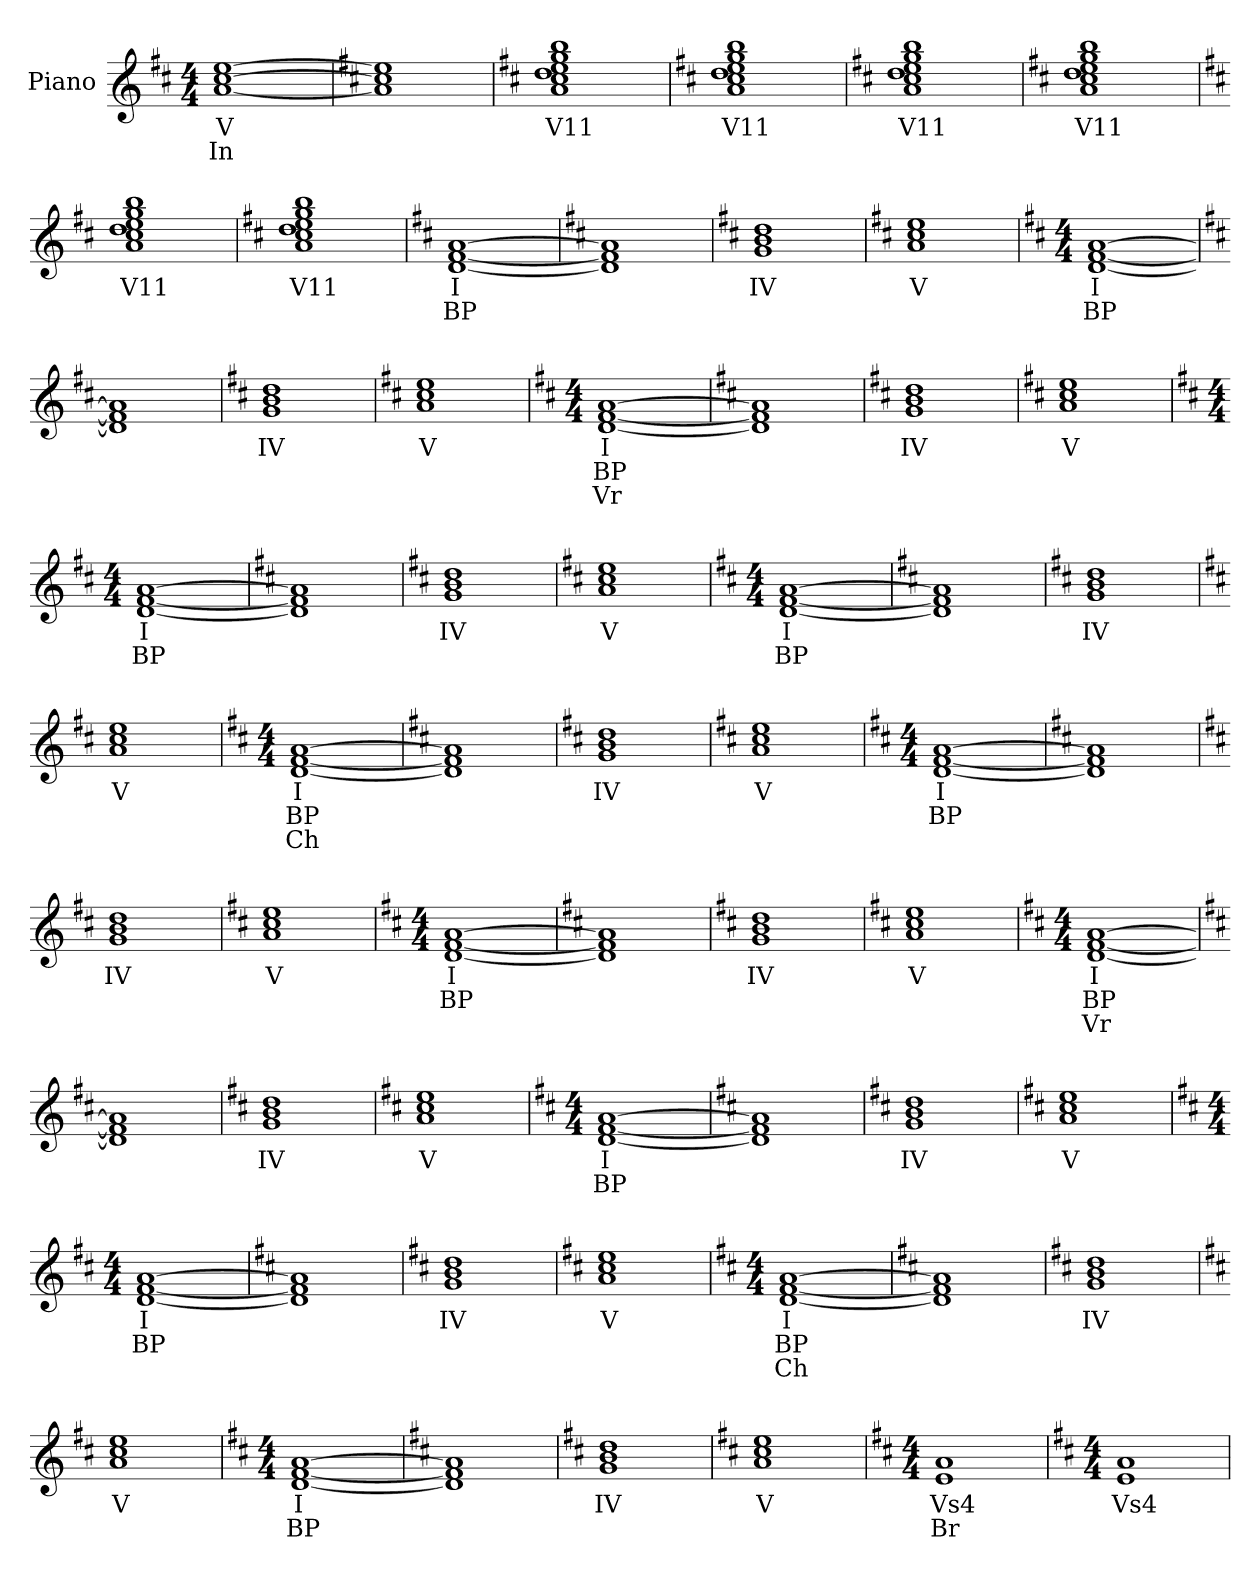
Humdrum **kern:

**kern	**text	**text	**text
*part1	*part1	*part1	*part1
*staff1	*staff1	*staff1	*staff1
*I"Piano	*	*	*
*I'Pno	*	*	*
*k[f#c#]	*	*	*
*D:	*	*	*
*M4/4	*	*	*
=	=	=	=
[1a [1cc# [1ee	V	In	.
=	=	=	=
*k[f#c#]	*	*	*
*D:	*	*	*
1a] 1cc#] 1ee]	.	.	.
=	=	=	=
*k[f#c#]	*	*	*
*D:	*	*	*
1a 1cc# 1ee 1gg 1bb 1dd	V11	.	.
=	=	=	=
*k[f#c#]	*	*	*
*D:	*	*	*
1a 1cc# 1ee 1gg 1bb 1dd	V11	.	.
=	=	=	=
*k[f#c#]	*	*	*
*D:	*	*	*
1a 1cc# 1ee 1gg 1bb 1dd	V11	.	.
=	=	=	=
*k[f#c#]	*	*	*
*D:	*	*	*
1a 1cc# 1ee 1gg 1bb 1dd	V11	.	.
=	=	=	=
*k[f#c#]	*	*	*
*D:	*	*	*
1a 1cc# 1ee 1gg 1bb 1dd	V11	.	.
=	=	=	=
*k[f#c#]	*	*	*
*D:	*	*	*
1a 1cc# 1ee 1gg 1bb 1dd	V11	.	.
=	=	=	=
*k[f#c#]	*	*	*
*D:	*	*	*
[1d [1f# [1a	I	BP	.
=	=	=	=
*k[f#c#]	*	*	*
*D:	*	*	*
1d] 1f#] 1a]	.	.	.
=	=	=	=
*k[f#c#]	*	*	*
*D:	*	*	*
1g 1b 1dd	IV	.	.
=	=	=	=
*k[f#c#]	*	*	*
*D:	*	*	*
1a 1cc# 1ee	V	.	.
=	=	=	=
*k[f#c#]	*	*	*
*D:	*	*	*
*M4/4	*	*	*
[1d [1f# [1a	I	BP	.
=	=	=	=
*k[f#c#]	*	*	*
*D:	*	*	*
1d] 1f#] 1a]	.	.	.
=	=	=	=
*k[f#c#]	*	*	*
*D:	*	*	*
1g 1b 1dd	IV	.	.
=	=	=	=
*k[f#c#]	*	*	*
*D:	*	*	*
1a 1cc# 1ee	V	.	.
=	=	=	=
*k[f#c#]	*	*	*
*D:	*	*	*
*M4/4	*	*	*
[1d [1f# [1a	I	BP	Vr
=	=	=	=
*k[f#c#]	*	*	*
*D:	*	*	*
1d] 1f#] 1a]	.	.	.
=	=	=	=
*k[f#c#]	*	*	*
*D:	*	*	*
1g 1b 1dd	IV	.	.
=	=	=	=
*k[f#c#]	*	*	*
*D:	*	*	*
1a 1cc# 1ee	V	.	.
=	=	=	=
*k[f#c#]	*	*	*
*D:	*	*	*
*M4/4	*	*	*
[1d [1f# [1a	I	BP	.
=	=	=	=
*k[f#c#]	*	*	*
*D:	*	*	*
1d] 1f#] 1a]	.	.	.
=	=	=	=
*k[f#c#]	*	*	*
*D:	*	*	*
1g 1b 1dd	IV	.	.
=	=	=	=
*k[f#c#]	*	*	*
*D:	*	*	*
1a 1cc# 1ee	V	.	.
=	=	=	=
*k[f#c#]	*	*	*
*D:	*	*	*
*M4/4	*	*	*
[1d [1f# [1a	I	BP	.
=	=	=	=
*k[f#c#]	*	*	*
*D:	*	*	*
1d] 1f#] 1a]	.	.	.
=	=	=	=
*k[f#c#]	*	*	*
*D:	*	*	*
1g 1b 1dd	IV	.	.
=	=	=	=
*k[f#c#]	*	*	*
*D:	*	*	*
1a 1cc# 1ee	V	.	.
=	=	=	=
*k[f#c#]	*	*	*
*D:	*	*	*
*M4/4	*	*	*
[1d [1f# [1a	I	BP	Ch
=	=	=	=
*k[f#c#]	*	*	*
*D:	*	*	*
1d] 1f#] 1a]	.	.	.
=	=	=	=
*k[f#c#]	*	*	*
*D:	*	*	*
1g 1b 1dd	IV	.	.
=	=	=	=
*k[f#c#]	*	*	*
*D:	*	*	*
1a 1cc# 1ee	V	.	.
=	=	=	=
*k[f#c#]	*	*	*
*D:	*	*	*
*M4/4	*	*	*
[1d [1f# [1a	I	BP	.
=	=	=	=
*k[f#c#]	*	*	*
*D:	*	*	*
1d] 1f#] 1a]	.	.	.
=	=	=	=
*k[f#c#]	*	*	*
*D:	*	*	*
1g 1b 1dd	IV	.	.
=	=	=	=
*k[f#c#]	*	*	*
*D:	*	*	*
1a 1cc# 1ee	V	.	.
=	=	=	=
*k[f#c#]	*	*	*
*D:	*	*	*
*M4/4	*	*	*
[1d [1f# [1a	I	BP	.
=	=	=	=
*k[f#c#]	*	*	*
*D:	*	*	*
1d] 1f#] 1a]	.	.	.
=	=	=	=
*k[f#c#]	*	*	*
*D:	*	*	*
1g 1b 1dd	IV	.	.
=	=	=	=
*k[f#c#]	*	*	*
*D:	*	*	*
1a 1cc# 1ee	V	.	.
=	=	=	=
*k[f#c#]	*	*	*
*D:	*	*	*
*M4/4	*	*	*
[1d [1f# [1a	I	BP	Vr
=	=	=	=
*k[f#c#]	*	*	*
*D:	*	*	*
1d] 1f#] 1a]	.	.	.
=	=	=	=
*k[f#c#]	*	*	*
*D:	*	*	*
1g 1b 1dd	IV	.	.
=	=	=	=
*k[f#c#]	*	*	*
*D:	*	*	*
1a 1cc# 1ee	V	.	.
=	=	=	=
*k[f#c#]	*	*	*
*D:	*	*	*
*M4/4	*	*	*
[1d [1f# [1a	I	BP	.
=	=	=	=
*k[f#c#]	*	*	*
*D:	*	*	*
1d] 1f#] 1a]	.	.	.
=	=	=	=
*k[f#c#]	*	*	*
*D:	*	*	*
1g 1b 1dd	IV	.	.
=	=	=	=
*k[f#c#]	*	*	*
*D:	*	*	*
1a 1cc# 1ee	V	.	.
=	=	=	=
*k[f#c#]	*	*	*
*D:	*	*	*
*M4/4	*	*	*
[1d [1f# [1a	I	BP	.
=	=	=	=
*k[f#c#]	*	*	*
*D:	*	*	*
1d] 1f#] 1a]	.	.	.
=	=	=	=
*k[f#c#]	*	*	*
*D:	*	*	*
1g 1b 1dd	IV	.	.
=	=	=	=
*k[f#c#]	*	*	*
*D:	*	*	*
1a 1cc# 1ee	V	.	.
=	=	=	=
*k[f#c#]	*	*	*
*D:	*	*	*
*M4/4	*	*	*
[1d [1f# [1a	I	BP	Ch
=	=	=	=
*k[f#c#]	*	*	*
*D:	*	*	*
1d] 1f#] 1a]	.	.	.
=	=	=	=
*k[f#c#]	*	*	*
*D:	*	*	*
1g 1b 1dd	IV	.	.
=	=	=	=
*k[f#c#]	*	*	*
*D:	*	*	*
1a 1cc# 1ee	V	.	.
=	=	=	=
*k[f#c#]	*	*	*
*D:	*	*	*
*M4/4	*	*	*
[1d [1f# [1a	I	BP	.
=	=	=	=
*k[f#c#]	*	*	*
*D:	*	*	*
1d] 1f#] 1a]	.	.	.
=	=	=	=
*k[f#c#]	*	*	*
*D:	*	*	*
1g 1b 1dd	IV	.	.
=	=	=	=
*k[f#c#]	*	*	*
*D:	*	*	*
1a 1cc# 1ee	V	.	.
=	=	=	=
*k[f#c#]	*	*	*
*D:	*	*	*
*M4/4	*	*	*
1e 1a	Vs4	Br	.
=	=	=	=
*k[f#c#]	*	*	*
*D:	*	*	*
*M4/4	*	*	*
1e 1a	Vs4	.	.
=	=	=	=
*-	*-	*-	*-
